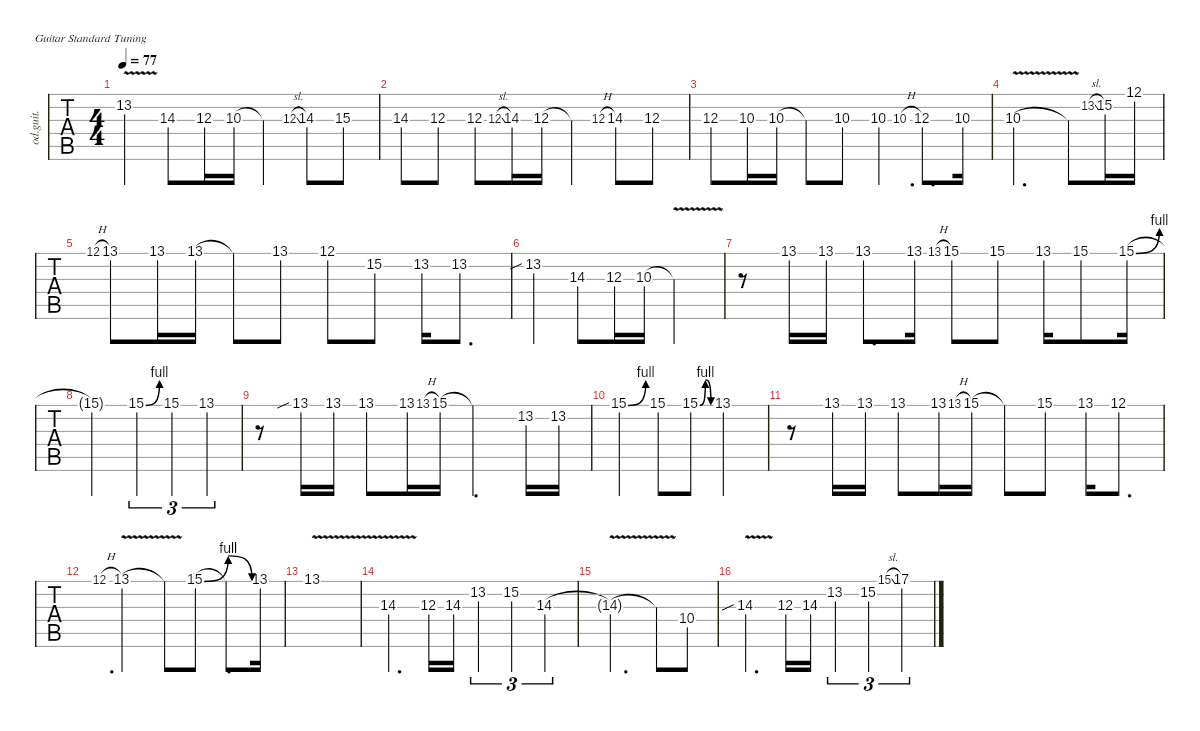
\defaultSystemsLayout 4
\hideDynamics
\bracketExtendMode nobrackets
\otherSystemsTrackNameOrientation horizontal
\track ("Overdriven Guitar" "od.guit.") {instrument overdrivenguitar}
\staff {tabs}
\tuning (E4 B3 G3 D3 A2 E2)
\ts (4 4)
\tempo 77
\clef g2
\ks c
13.2{v}.4{dy mf} 14.3.8 12.3.16 10.3.16 10.3{t}.4 12.3{sl}.8{gr} 14.3.8 15.3{acc #}.8 |
14.3.8 12.3.8 12.3.8 12.3{sl}.8{gr} 14.3.16 12.3.16 12.3{t}.4 12.3{h}.8{gr} 14.3.8 12.3.8 |
12.3.8 10.3.16 10.3.16 10.3{t}.8 10.3.8 10.3.4 10.3{h}.8{d gr} 12.3.8{d} 10.3.16 |
10.3{v}.2{d} 10.3{t}.8 13.2{sl}.8{gr} 15.2.16 12.1.16 |
12.1{h}.8{gr} 13.1.8 13.1.16 13.1.16 13.1{t}.8 13.1.8 12.1.8 15.2.8 13.2.16 13.2.8{d} |
13.2{sib}.4 14.3.8 12.3.16 10.3.16 10.3{v t}.2 |
r.8 13.1.16 13.1.16 13.1.8{d} 13.1.16 13.1{h}.8{gr} 15.1.8 15.1.8 13.1.16 15.1.8 15.1{be (bend 0 0 15 4)}.16 |
15.1{v t}.2 15.1{be (bend 0 0 15 4)}.4{tu (3 2)} 15.1.4{tu (3 2)} 13.1.4{tu (3 2)} |
r.8 13.1{sib}.16 13.1.16 13.1.8 13.1.16 13.1{h}.8{gr} 15.1.16 15.1{t}.4{d} 13.2.16 13.2.16 |
15.1{be (bend 0 0 15 4)}.4 15.1.8 15.1{be (bendrelease 0 0 10.2 4 20.4 4 30 0)}.8 13.1.2 |
r.8 13.1.16 13.1.16 13.1.8 13.1.16 13.1{h}.8{gr} 15.1.16 15.1{t}.8 15.1.8 13.1.16 12.1.8{d} |
12.1{h}.8{d gr} 13.1{v}.2 13.1{t}.8 15.1{be (bendrelease 0 0 10.2 4 20.4 4 30 0)}.8 15.1{t}.8{d} 13.1.16 |
13.1{v}.1 |
14.3{v}.4{d} 12.3.16 14.3.16 13.2.4{tu (3 2)} 15.2.4{tu (3 2)} 14.3.4{tu (3 2)} |
14.3{v t}.2{d} 14.3{t}.8 10.4.8 |
14.3{v sib}.4{d} 12.3.16 14.3.16 13.2.4{tu (3 2)} 15.2.4{tu (3 2)} 15.1{sl}.8{tu (3 2) gr} 17.1.4{tu (3 2)}
